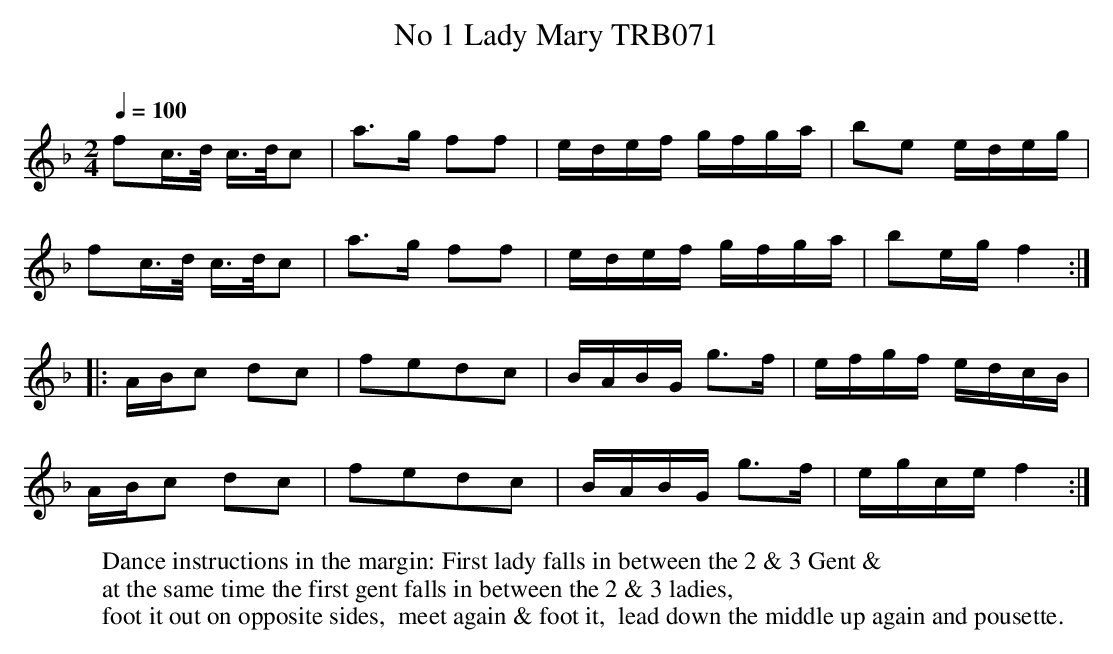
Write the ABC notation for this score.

X:1
T:No 1 Lady Mary TRB071
Q:1/4=100
W:Dance instructions in the margin: First lady falls in between the 2 & 3 Gent &
W:at the same time the first gent falls in between the 2 & 3 ladies,
W:foot it out on opposite sides,  meet again & foot it,  lead down the middle up again and pousette.
L:1/16
M:2/4
O:
K:F
f2c>d c>dc2| a2>g2 f2f2 | edef gfga| b2e2 edeg |
f2c>d c>dc2 |a2>g2 f2f2 | edef gfga| b2eg f4 :|
|:ABc2 d2c2 |f2e2d2c2 | BABG g2>f2 |efgf edcB |
ABc2 d2c2| f2e2d2c2 | BABG g2>f2| egce f4 :|
